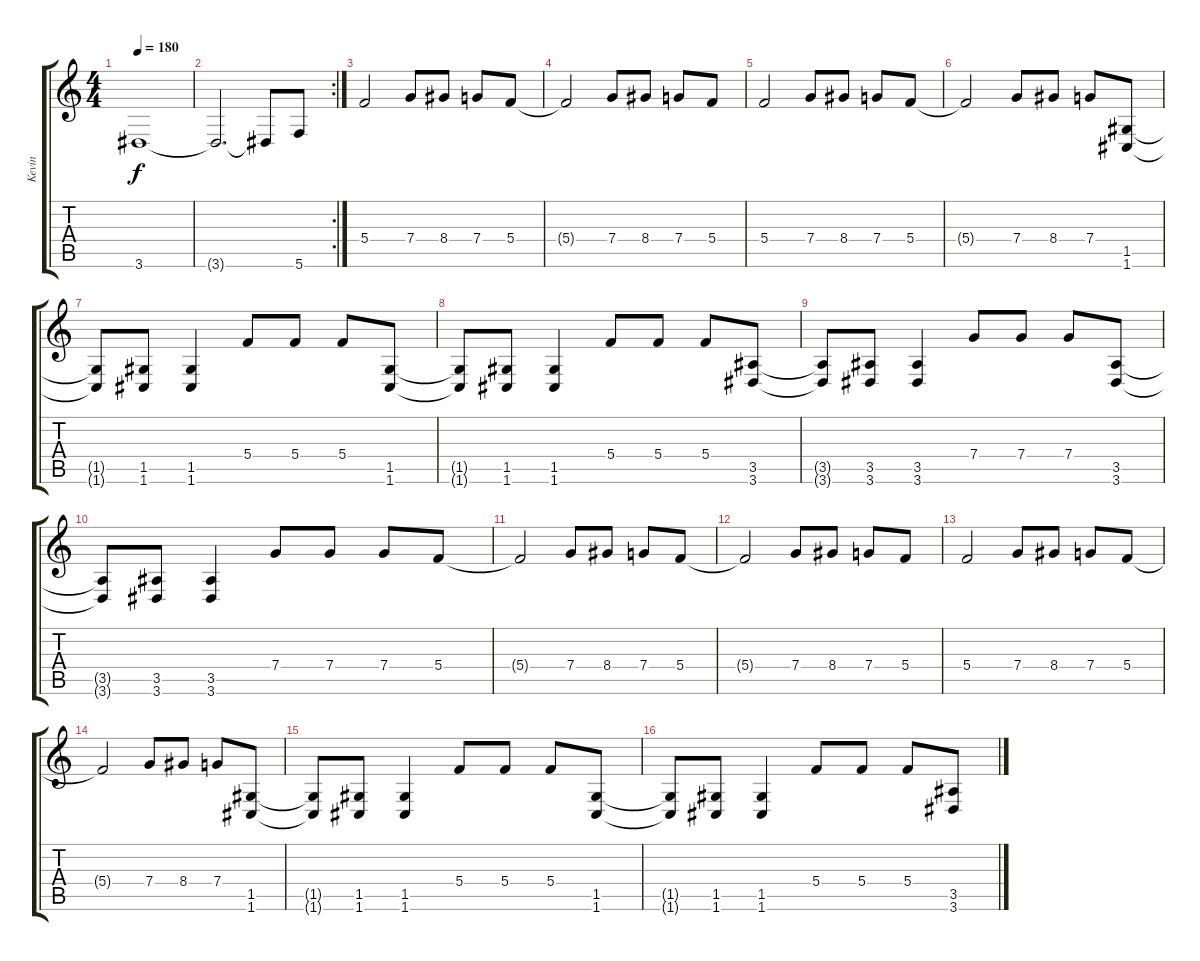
\track ("Kevin" "Kevin") {instrument distortionguitar}
\staff {score tabs}
\tuning (D4 A3 F3 C3 G2 C2) {hide}
\ts (4 4)
\tempo 180
\clef g2
\ks c
3.6.1{dy f} |
\rc 2
3.6{t}.2{d} 3.6{t}.8 5.6.8 |
5.4.2 7.4.8 8.4.8 7.4.8 5.4.8 |
5.4{t}.2 7.4.8 8.4.8 7.4.8 5.4.8 |
5.4.2 7.4.8 8.4.8 7.4.8 5.4.8 |
5.4{t}.2 7.4.8 8.4.8 7.4.8 (1.5 1.6).8 |
(1.5{t} 1.6{t}).8 (1.5 1.6).8 (1.5 1.6).4 5.4.8 5.4.8 5.4.8 (1.5 1.6).8 |
(1.5{t} 1.6{t}).8 (1.5 1.6).8 (1.5 1.6).4 5.4.8 5.4.8 5.4.8 (3.5 3.6).8 |
(3.5{t} 3.6{t}).8 (3.5 3.6).8 (3.5 3.6).4 7.4.8 7.4.8 7.4.8 (3.5 3.6).8 |
(3.5{t} 3.6{t}).8 (3.5 3.6).8 (3.5 3.6).4 7.4.8 7.4.8 7.4.8 5.4.8 |
5.4{t}.2 7.4.8 8.4.8 7.4.8 5.4.8 |
5.4{t}.2 7.4.8 8.4.8 7.4.8 5.4.8 |
5.4.2 7.4.8 8.4.8 7.4.8 5.4.8 |
5.4{t}.2 7.4.8 8.4.8 7.4.8 (1.5 1.6).8 |
(1.5{t} 1.6{t}).8 (1.5 1.6).8 (1.5 1.6).4 5.4.8 5.4.8 5.4.8 (1.5 1.6).8 |
(1.5{t} 1.6{t}).8 (1.5 1.6).8 (1.5 1.6).4 5.4.8 5.4.8 5.4.8 (3.5 3.6).8
